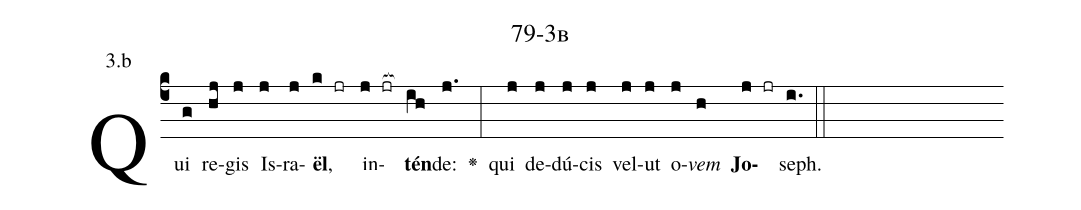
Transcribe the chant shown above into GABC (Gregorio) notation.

name: 79-3b;
annotation: 3.b;
%%
(c4)Qui(g) re(hj)gis(j) Is(j)ra(j)<b>ël</b>,(k jr) in(j jr[ocb:1{])<b>tén</b>(ih[ocb:0}])de:(j.) <v>\greheightstar</v>(:) qui(j) de(j)dú(j)cis(j) vel(j)ut(j) o(j)<i>vem</i>(h) <b>Jo</b>(j jr)seph.(i.) (::)


%E(j) u(j) o(j) u(h) a(j) e.(i.) (::)
